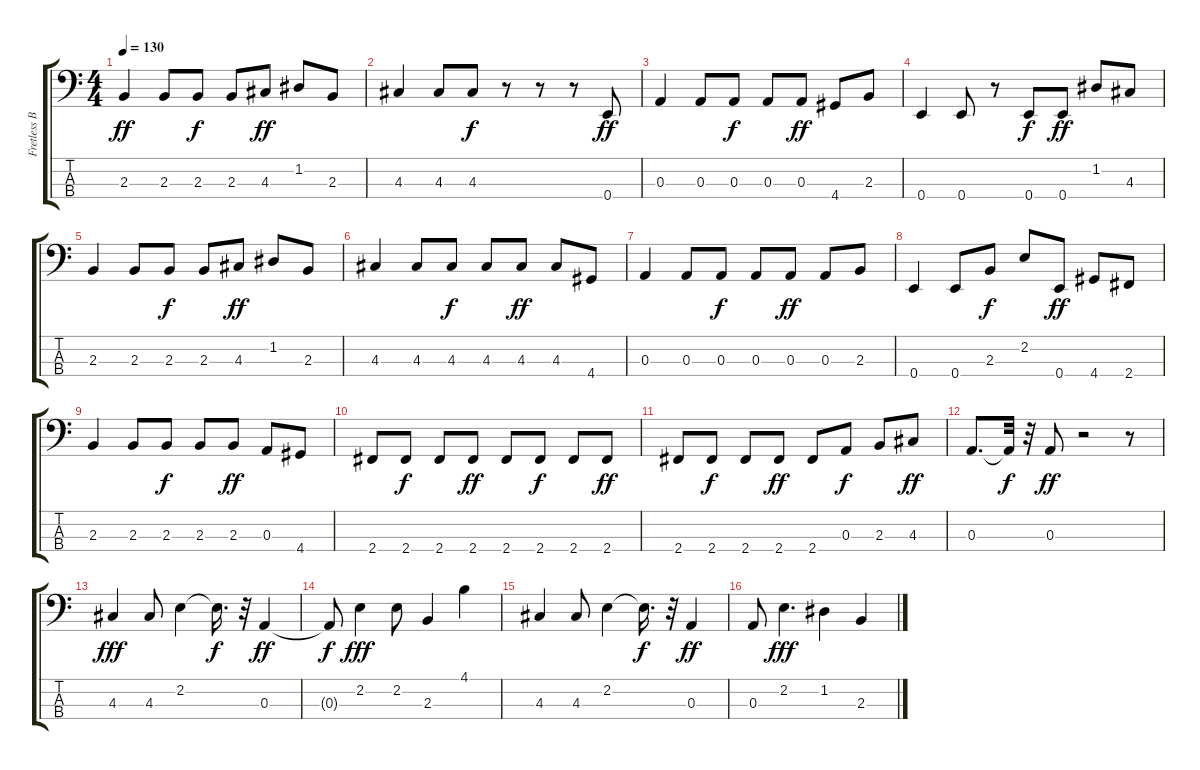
\track ("Fretless Bass" "Fretless B") {instrument fretlessbass}
\staff {score tabs}
\tuning (G2 D2 A1 E1) {hide}
\ts (4 4)
\tempo 130
\clef f4
\ks c
2.3.4{dy ff} 2.3.8 2.3.8{dy f} 2.3.8 4.3.8{dy ff} 1.2.8 2.3.8 |
4.3.4 4.3.8 4.3.8{dy f} r.8 r.8 r.8 0.4.8{dy ff} |
0.3.4 0.3.8 0.3.8{dy f} 0.3.8 0.3.8{dy ff} 4.4.8 2.3.8 |
0.4.4 0.4.8 r.8 0.4.8{dy f} 0.4.8{dy ff} 1.2.8 4.3.8 |
2.3.4 2.3.8 2.3.8{dy f} 2.3.8 4.3.8{dy ff} 1.2.8 2.3.8 |
4.3.4 4.3.8 4.3.8{dy f} 4.3.8 4.3.8{dy ff} 4.3.8 4.4.8 |
0.3.4 0.3.8 0.3.8{dy f} 0.3.8 0.3.8{dy ff} 0.3.8 2.3.8 |
0.4.4 0.4.8 2.3.8{dy f} 2.2.8 0.4.8{dy ff} 4.4.8 2.4.8 |
2.3.4 2.3.8 2.3.8{dy f} 2.3.8 2.3.8{dy ff} 0.3.8 4.4.8 |
2.4.8 2.4.8{dy f} 2.4.8 2.4.8{dy ff} 2.4.8 2.4.8{dy f} 2.4.8 2.4.8{dy ff} |
2.4.8 2.4.8{dy f} 2.4.8 2.4.8{dy ff} 2.4.8 0.3.8{dy f} 2.3.8 4.3.8{dy ff} |
0.3.8{d} 0.3{t}.32{dy f} r.32 0.3.8{dy ff} r.2 r.8 |
4.3.4{dy fff} 4.3.8 2.2.4 2.2{t}.16{d dy f} r.32 0.3.4{dy ff} |
0.3{t}.8{dy f} 2.2.4{dy fff} 2.2.8 2.3.4 4.1.4 |
4.3.4 4.3.8 2.2.4 2.2{t}.16{d dy f} r.32 0.3.4{dy ff} |
0.3.8 2.2.4{d dy fff} 1.2.4 2.3.4
